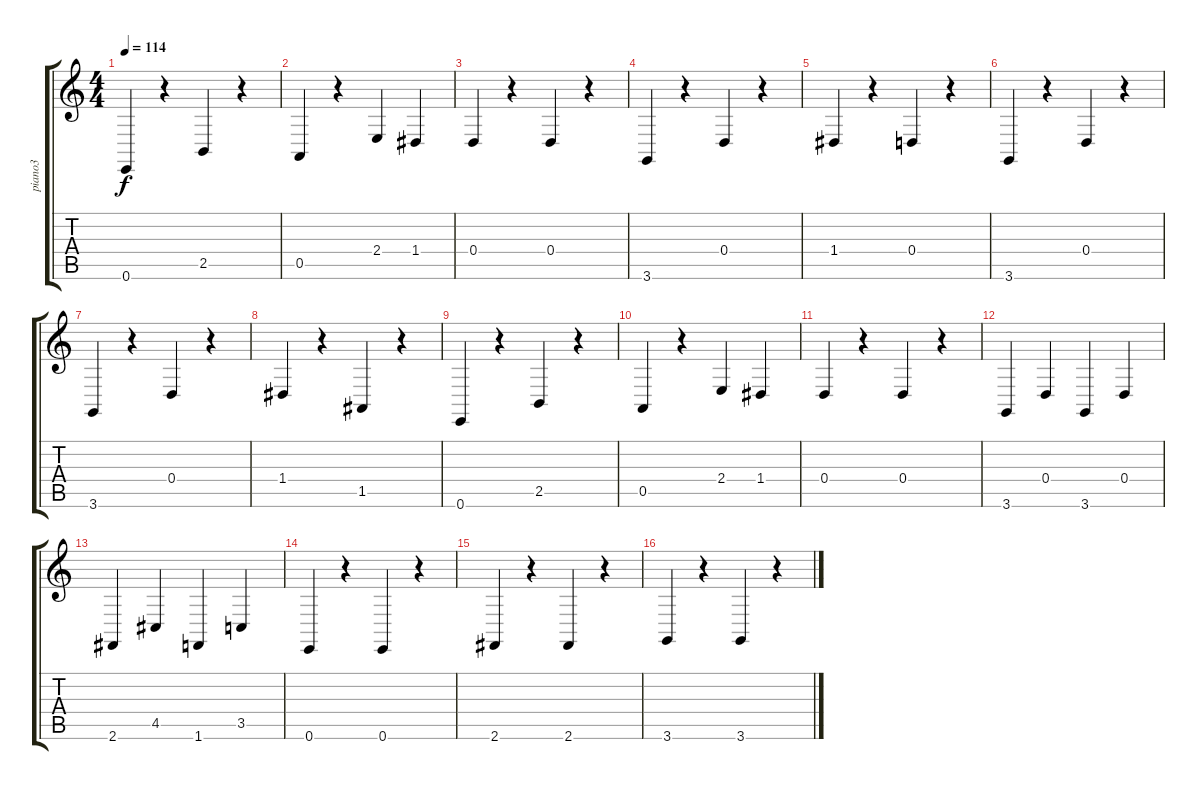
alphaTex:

\track ("piano3              " "piano3    ") {instrument acousticgrandpiano}
\staff {score tabs}
\tuning (E4 B3 G3 D3 A2 E2) {hide}
\ts (4 4)
\tempo 114
\clef g2
\ks c
0.6.4{dy f} r.4 2.5.4 r.4 |
0.5.4 r.4 2.4.4 1.4.4 |
0.4.4 r.4 0.4.4 r.4 |
3.6.4 r.4 0.4.4 r.4 |
1.4.4 r.4 0.4.4 r.4 |
3.6.4 r.4 0.4.4 r.4 |
3.6.4 r.4 0.4.4 r.4 |
1.4.4 r.4 1.5.4 r.4 |
0.6.4 r.4 2.5.4 r.4 |
0.5.4 r.4 2.4.4 1.4.4 |
0.4.4 r.4 0.4.4 r.4 |
3.6.4 0.4.4 3.6.4 0.4.4 |
2.6.4 4.5.4 1.6.4 3.5.4 |
0.6.4 r.4 0.6.4 r.4 |
2.6.4 r.4 2.6.4 r.4 |
3.6.4 r.4 3.6.4 r.4
